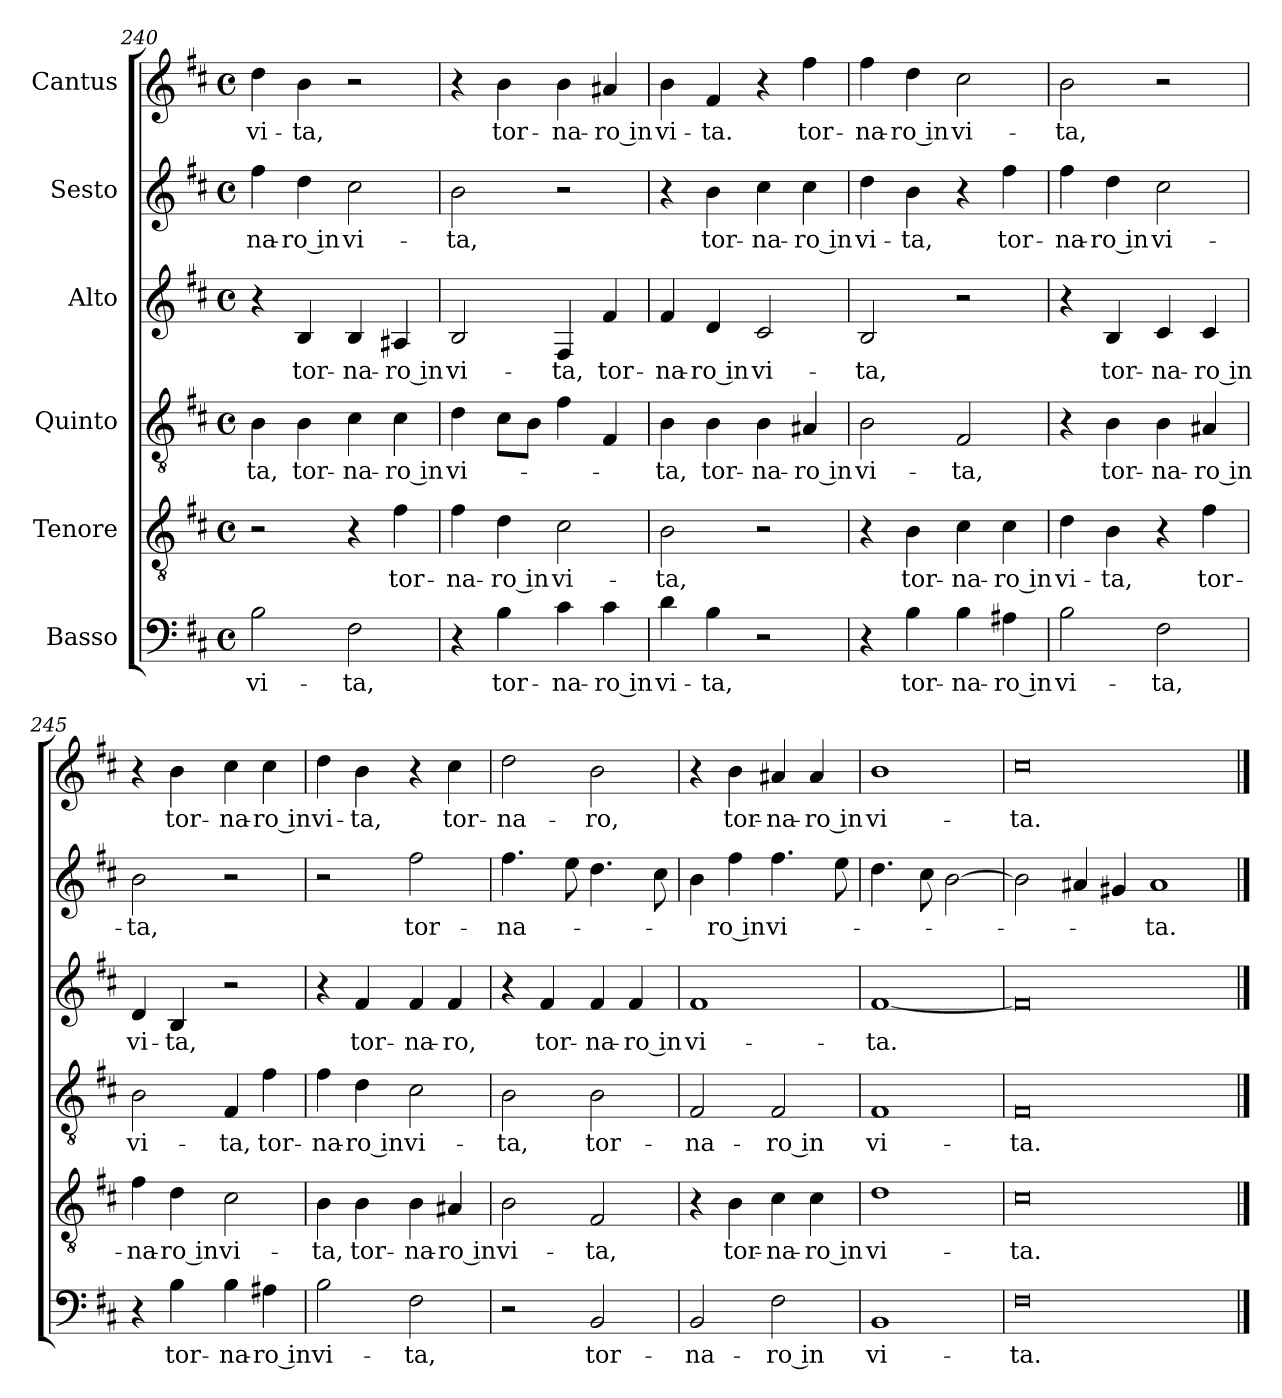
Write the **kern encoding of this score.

**kern	**text	**kern	**text	**kern	**text	**kern	**text	**kern	**text	**kern	**text
*part6	*part6	*part5	*part5	*part4	*part4	*part3	*part3	*part2	*part2	*part1	*part1
*staff6	*staff6	*staff5	*staff5	*staff4	*staff4	*staff3	*staff3	*staff2	*staff2	*staff1	*staff1
*I"Basso	*	*I"Tenore	*	*I"Quinto	*	*I"Alto	*	*I"Sesto	*	*I"Cantus	*
*clefF4	*	*clefGv2	*	*clefGv2	*	*clefG2	*	*clefG2	*	*clefG2	*
*k[f#c#]	*	*k[f#c#]	*	*k[f#c#]	*	*k[f#c#]	*	*k[f#c#]	*	*k[f#c#]	*
*D:	*	*D:	*	*D:	*	*D:	*	*D:	*	*D:	*
*M4/4	*	*M4/4	*	*M4/4	*	*M4/4	*	*M4/4	*	*M4/4	*
*met(c)	*	*met(c)	*	*met(c)	*	*met(c)	*	*met(c)	*	*met(c)	*
=240	=240	=240	=240	=240	=240	=240	=240	=240	=240	=240	=240
!	!LO:LY:b	!	!	!	!LO:LY:b	!	!	!	!LO:LY:b	!	!LO:LY:b
2B\	vi-	2r	.	4B\	-ta,	4r	.	4ff#\	-na-	4dd\	vi-
!	!	!	!	!	!LO:LY:b	!	!LO:LY:b	!	!LO:LY:b	!	!LO:LY:b
.	.	.	.	4B\	tor-	4B/	tor-	4dd\	-ro in	4b\	-ta,
!	!LO:LY:b	!	!	!	!LO:LY:b	!	!LO:LY:b	!	!LO:LY:b	!	!
2F#\	-ta,	4r	.	4c#\	-na-	4B/	-na-	2cc#\	vi-	2r	.
!	!	!	!LO:LY:b	!	!LO:LY:b	!	!LO:LY:b	!	!	!	!
.	.	4f#\	tor-	4c#\	-ro in	4A#X/	-ro in	.	.	.	.
=241	=241	=241	=241	=241	=241	=241	=241	=241	=241	=241	=241
!	!	!	!LO:LY:b	!	!LO:LY:b	!	!LO:LY:b	!	!LO:LY:b	!	!
4r	.	4f#\	-na-	4d\	vi-	2B/	vi-	2b\	-ta,	4r	.
!	!LO:LY:b	!	!LO:LY:b	!	!	!	!	!	!	!	!LO:LY:b
4B\	tor-	4d\	-ro in	8c#\L	.	.	.	.	.	4b\	tor-
.	.	.	.	8B\J	.	.	.	.	.	.	.
!	!LO:LY:b	!	!LO:LY:b	!	!	!	!LO:LY:b	!	!	!	!LO:LY:b
4c#\	-na-	2c#\	vi-	4f#\	.	4F#/	-ta,	2r	.	4b\	-na-
!	!LO:LY:b	!	!	!	!	!	!LO:LY:b	!	!	!	!LO:LY:b
4c#\	-ro in	.	.	4F#/	.	4f#/	tor-	.	.	4a#X/	-ro in
=242	=242	=242	=242	=242	=242	=242	=242	=242	=242	=242	=242
!	!LO:LY:b	!	!LO:LY:b	!	!LO:LY:b	!	!LO:LY:b	!	!	!	!LO:LY:b
4d\	vi-	2B\	-ta,	4B\	-ta,	4f#/	-na-	4r	.	4b\	vi-
!	!LO:LY:b	!	!	!	!LO:LY:b	!	!LO:LY:b	!	!LO:LY:b	!	!LO:LY:b
4B\	-ta,	.	.	4B\	tor-	4d/	-ro in	4b\	tor-	4f#/	-ta.
!	!	!	!	!	!LO:LY:b	!	!LO:LY:b	!	!LO:LY:b	!	!
2r	.	2r	.	4B\	-na-	2c#/	vi-	4cc#\	-na-	4r	.
!	!	!	!	!	!LO:LY:b	!	!	!	!LO:LY:b	!	!LO:LY:b
.	.	.	.	4A#X/	-ro in	.	.	4cc#\	-ro in	4ff#\	tor-
=243	=243	=243	=243	=243	=243	=243	=243	=243	=243	=243	=243
!	!	!	!	!	!LO:LY:b	!	!LO:LY:b	!	!LO:LY:b	!	!LO:LY:b
4r	.	4r	.	2B\	vi-	2B/	-ta,	4dd\	vi-	4ff#\	-na-
!	!LO:LY:b	!	!LO:LY:b	!	!	!	!	!	!LO:LY:b	!	!LO:LY:b
4B\	tor-	4B\	tor-	.	.	.	.	4b\	-ta,	4dd\	-ro in
!	!LO:LY:b	!	!LO:LY:b	!	!LO:LY:b	!	!	!	!	!	!LO:LY:b
4B\	-na-	4c#\	-na-	2F#/	-ta,	2r	.	4r	.	2cc#\	vi-
!	!LO:LY:b	!	!LO:LY:b	!	!	!	!	!	!LO:LY:b	!	!
4A#X\	-ro in	4c#\	-ro in	.	.	.	.	4ff#\	tor-	.	.
=244	=244	=244	=244	=244	=244	=244	=244	=244	=244	=244	=244
!	!LO:LY:b	!	!LO:LY:b	!	!	!	!	!	!LO:LY:b	!	!LO:LY:b
2B\	vi-	4d\	vi-	4r	.	4r	.	4ff#\	-na-	2b\	-ta,
!	!	!	!LO:LY:b	!	!LO:LY:b	!	!LO:LY:b	!	!LO:LY:b	!	!
.	.	4B\	-ta,	4B\	tor-	4B/	tor-	4dd\	-ro in	.	.
!	!LO:LY:b	!	!	!	!LO:LY:b	!	!LO:LY:b	!	!LO:LY:b	!	!
2F#\	-ta,	4r	.	4B\	-na-	4c#/	-na-	2cc#\	vi-	2r	.
!	!	!	!LO:LY:b	!	!LO:LY:b	!	!LO:LY:b	!	!	!	!
.	.	4f#\	tor-	4A#X/	-ro in	4c#/	-ro in	.	.	.	.
!!LO:LB:g=z
=245	=245	=245	=245	=245	=245	=245	=245	=245	=245	=245	=245
!	!	!	!LO:LY:b	!	!LO:LY:b	!	!LO:LY:b	!	!LO:LY:b	!	!
4r	.	4f#\	-na-	2B\	vi-	4d/	vi-	2b\	-ta,	4r	.
!	!LO:LY:b	!	!LO:LY:b	!	!	!	!LO:LY:b	!	!	!	!LO:LY:b
4B\	tor-	4d\	-ro in	.	.	4B/	-ta,	.	.	4b\	tor-
!	!LO:LY:b	!	!LO:LY:b	!	!LO:LY:b	!	!	!	!	!	!LO:LY:b
4B\	-na-	2c#\	vi-	4F#/	-ta,	2r	.	2r	.	4cc#\	-na-
!	!LO:LY:b	!	!	!	!LO:LY:b	!	!	!	!	!	!LO:LY:b
4A#X\	-ro in	.	.	4f#\	tor-	.	.	.	.	4cc#\	-ro in
=246	=246	=246	=246	=246	=246	=246	=246	=246	=246	=246	=246
!	!LO:LY:b	!	!LO:LY:b	!	!LO:LY:b	!	!	!	!	!	!LO:LY:b
2B\	vi-	4B\	-ta,	4f#\	-na-	4r	.	2r	.	4dd\	vi-
!	!	!	!LO:LY:b	!	!LO:LY:b	!	!LO:LY:b	!	!	!	!LO:LY:b
.	.	4B\	tor-	4d\	-ro in	4f#/	tor-	.	.	4b\	-ta,
!	!LO:LY:b	!	!LO:LY:b	!	!LO:LY:b	!	!LO:LY:b	!	!LO:LY:b	!	!
2F#\	-ta,	4B\	-na-	2c#\	vi-	4f#/	-na-	2ff#\	tor-	4r	.
!	!	!	!LO:LY:b	!	!	!	!LO:LY:b	!	!	!	!LO:LY:b
.	.	4A#X/	-ro in	.	.	4f#/	-ro,	.	.	4cc#\	tor-
=247	=247	=247	=247	=247	=247	=247	=247	=247	=247	=247	=247
!	!	!	!LO:LY:b	!	!LO:LY:b	!	!	!	!LO:LY:b	!	!LO:LY:b
2r	.	2B\	vi-	2B\	-ta,	4r	.	4.ff#\	-na-	2dd\	-na-
!	!	!	!	!	!	!	!LO:LY:b	!	!	!	!
.	.	.	.	.	.	4f#/	tor-	.	.	.	.
.	.	.	.	.	.	.	.	8ee\	.	.	.
!	!LO:LY:b	!	!LO:LY:b	!	!LO:LY:b	!	!LO:LY:b	!	!	!	!LO:LY:b
2BB/	tor-	2F#/	-ta,	2B\	tor-	4f#/	-na-	4.dd\	.	2b\	-ro,
!	!	!	!	!	!	!	!LO:LY:b	!	!	!	!
.	.	.	.	.	.	4f#/	-ro in	.	.	.	.
.	.	.	.	.	.	.	.	8cc#\	.	.	.
=248	=248	=248	=248	=248	=248	=248	=248	=248	=248	=248	=248
!	!LO:LY:b	!	!	!	!LO:LY:b	!	!LO:LY:b	!	!	!	!
2BB/	-na-	4r	.	2F#/	-na-	1f#	vi-	4b\	.	4r	.
!	!	!	!LO:LY:b	!	!	!	!	!	!LO:LY:b	!	!LO:LY:b
.	.	4B\	tor-	.	.	.	.	4ff#\	-ro in	4b\	tor-
!	!LO:LY:b	!	!LO:LY:b	!	!LO:LY:b	!	!	!	!LO:LY:b	!	!LO:LY:b
2F#\	-ro in	4c#\	-na-	2F#/	-ro in	.	.	4.ff#\	vi-	4a#X/	-na-
!	!	!	!LO:LY:b	!	!	!	!	!	!	!	!LO:LY:b
.	.	4c#\	-ro in	.	.	.	.	.	.	4a#/	-ro in
.	.	.	.	.	.	.	.	8ee\	.	.	.
=249	=249	=249	=249	=249	=249	=249	=249	=249	=249	=249	=249
!	!LO:LY:b	!	!LO:LY:b	!	!LO:LY:b	!	!LO:LY:b	!	!	!	!LO:LY:b
1BB	vi-	1d	vi-	1F#	vi-	[1f#	-ta.	4.dd\	.	1b	vi-
.	.	.	.	.	.	.	.	8cc#\	.	.	.
.	.	.	.	.	.	.	.	[2b\	.	.	.
=250	=250	=250	=250	=250	=250	=250	=250	=250	=250	=250	=250
!	!LO:LY:b	!	!LO:LY:b	!	!LO:LY:b	!	!	!	!	!	!LO:LY:b
0F#	-ta.	0c#	-ta.	0F#	-ta.	0f#]	.	2b\]	.	0cc#	-ta.
.	.	.	.	.	.	.	.	4a#X/	.	.	.
.	.	.	.	.	.	.	.	4g#X/	.	.	.
!	!	!	!	!	!	!	!	!	!LO:LY:b	!	!
.	.	.	.	.	.	.	.	1a#	-ta.	.	.
==	==	==	==	==	==	==	==	==	==	==	==
*-	*-	*-	*-	*-	*-	*-	*-	*-	*-	*-	*-
